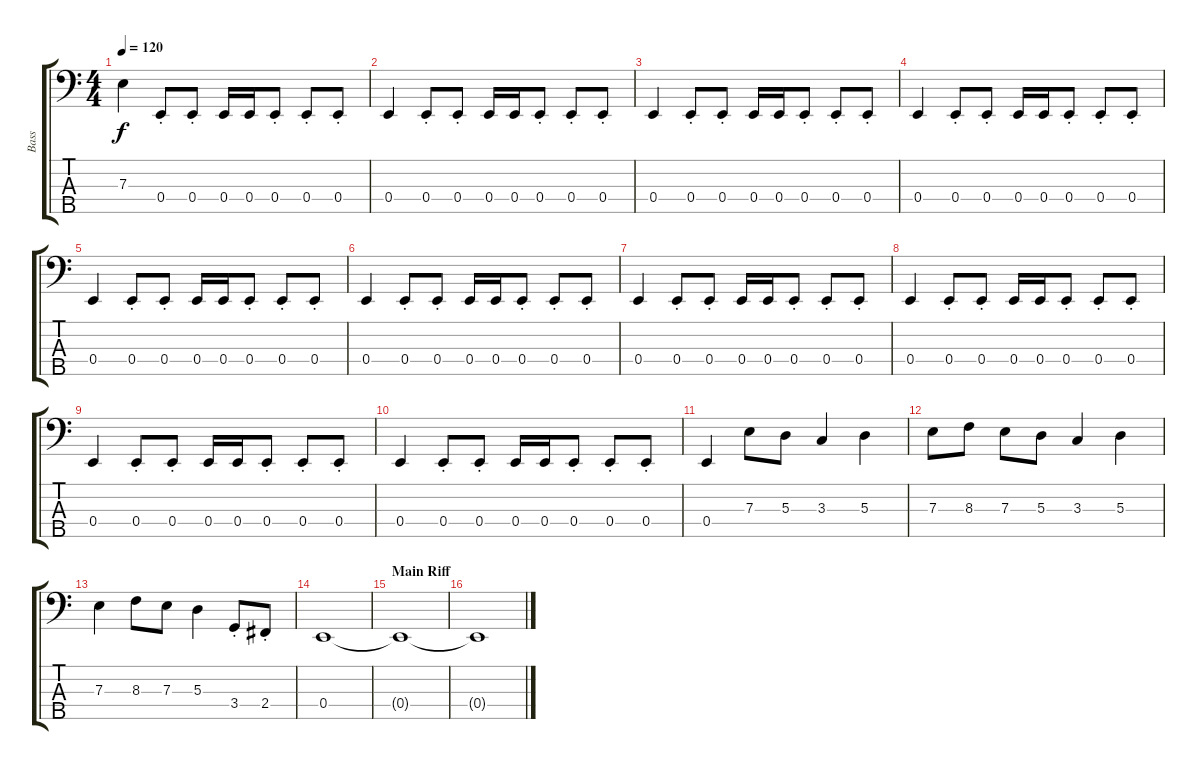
\track ("Bass" "Bass") {instrument electricbassfinger}
\staff {score tabs}
\tuning (G2 D2 A1 E1 B0) {hide}
\ts (4 4)
\tempo 120
\clef f4
\ks c
7.3.4{dy f} 0.4{st}.8 0.4{st}.8 0.4.16 0.4.16 0.4{st}.8 0.4{st}.8 0.4{st}.8 |
0.4.4 0.4{st}.8 0.4{st}.8 0.4.16 0.4.16 0.4{st}.8 0.4{st}.8 0.4{st}.8 |
0.4.4 0.4{st}.8 0.4{st}.8 0.4.16 0.4.16 0.4{st}.8 0.4{st}.8 0.4{st}.8 |
0.4.4 0.4{st}.8 0.4{st}.8 0.4.16 0.4.16 0.4{st}.8 0.4{st}.8 0.4{st}.8 |
0.4.4 0.4{st}.8 0.4{st}.8 0.4.16 0.4.16 0.4{st}.8 0.4{st}.8 0.4{st}.8 |
0.4.4 0.4{st}.8 0.4{st}.8 0.4.16 0.4.16 0.4{st}.8 0.4{st}.8 0.4{st}.8 |
0.4.4 0.4{st}.8 0.4{st}.8 0.4.16 0.4.16 0.4{st}.8 0.4{st}.8 0.4{st}.8 |
0.4.4 0.4{st}.8 0.4{st}.8 0.4.16 0.4.16 0.4{st}.8 0.4{st}.8 0.4{st}.8 |
0.4.4 0.4{st}.8 0.4{st}.8 0.4.16 0.4.16 0.4{st}.8 0.4{st}.8 0.4{st}.8 |
0.4.4 0.4{st}.8 0.4{st}.8 0.4.16 0.4.16 0.4{st}.8 0.4{st}.8 0.4{st}.8 |
0.4.4 7.3.8 5.3.8 3.3.4 5.3.4 |
7.3.8 8.3.8 7.3.8 5.3.8 3.3.4 5.3.4 |
7.3.4 8.3.8 7.3.8 5.3.4 3.4{st}.8 2.4{st}.8 |
0.4.1 |
\section ("" "Main Riff")
0.4{t}.1 |
0.4{t}.1
